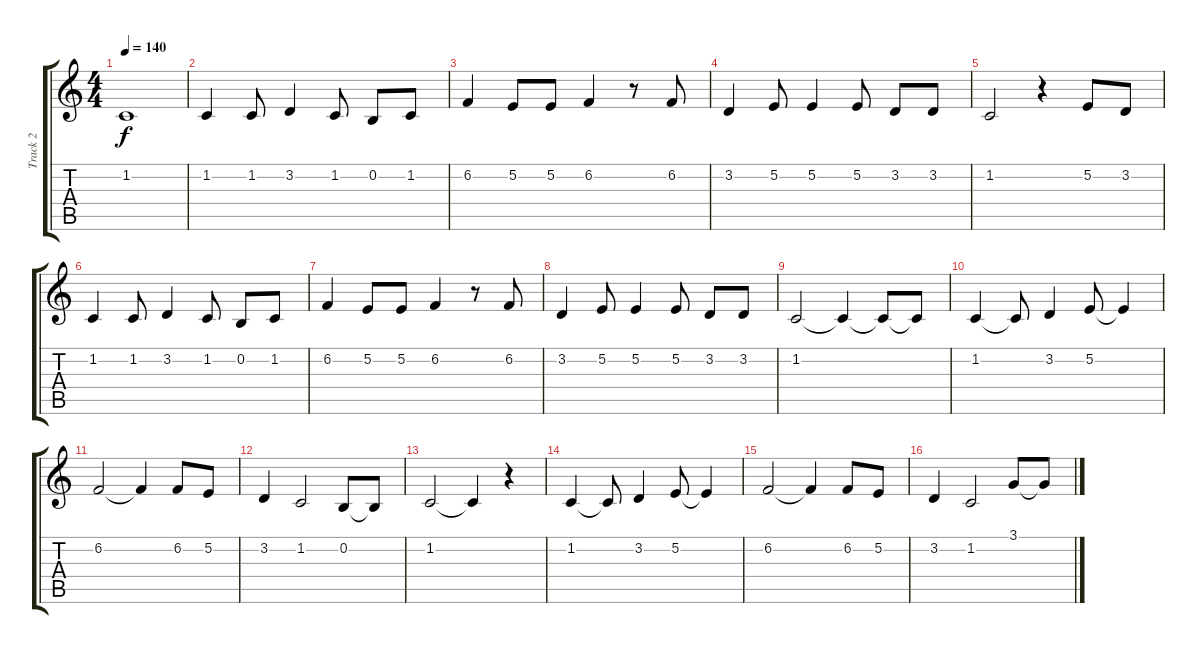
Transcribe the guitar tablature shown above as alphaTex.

\track ("Track 2" "Track 2") {instrument clarinet}
\staff {score tabs}
\tuning (E4 B3 G3 D3 A2 E2) {hide}
\ts (4 4)
\tempo 140
\clef g2
\ks c
1.2.1{dy f} |
1.2.4 1.2.8 3.2.4 1.2.8 0.2.8 1.2.8 |
6.2.4 5.2.8 5.2.8 6.2.4 r.8 6.2.8 |
3.2.4 5.2.8 5.2.4 5.2.8 3.2.8 3.2.8 |
1.2.2 r.4 5.2.8 3.2.8 |
1.2.4 1.2.8 3.2.4 1.2.8 0.2.8 1.2.8 |
6.2.4 5.2.8 5.2.8 6.2.4 r.8 6.2.8 |
3.2.4 5.2.8 5.2.4 5.2.8 3.2.8 3.2.8 |
1.2.2 1.2{t}.4 1.2{t}.8 1.2{t}.8 |
1.2.4 1.2{t}.8 3.2.4 5.2.8 5.2{t}.4 |
6.2.2 6.2{t}.4 6.2.8 5.2.8 |
3.2.4 1.2.2 0.2.8 0.2{t}.8 |
1.2.2 1.2{t}.4 r.4 |
1.2.4 1.2{t}.8 3.2.4 5.2.8 5.2{t}.4 |
6.2.2 6.2{t}.4 6.2.8 5.2.8 |
3.2.4 1.2.2 3.1.8 3.1{t}.8
